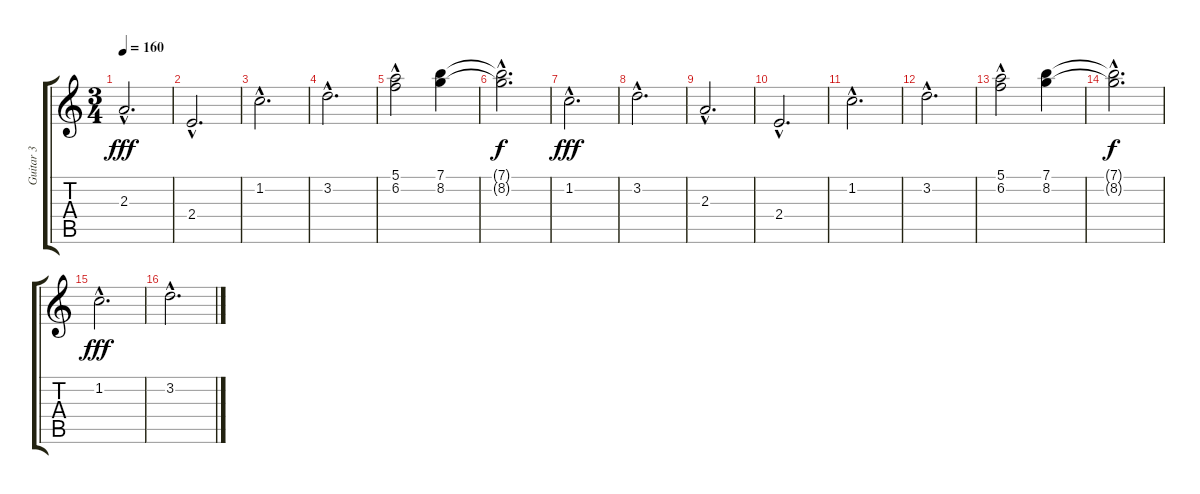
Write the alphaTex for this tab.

\track ("Guitar 3" "Guitar 3") {instrument overdrivenguitar}
\staff {score tabs}
\tuning (E4 B3 G3 D3 A2 E2) {hide}
\ts (3 4)
\tempo 160
\clef g2
\ks c
2.3{hac}.2{d dy fff} |
2.4{hac}.2{d} |
1.2{hac}.2{d} |
3.2{hac}.2{d} |
(5.1{hac} 6.2{hac}).2 (7.1 8.2).4 |
(7.1{hac t} 8.2{hac t}).2{d dy f} |
1.2{hac}.2{d dy fff} |
3.2{hac}.2{d} |
2.3{hac}.2{d} |
2.4{hac}.2{d} |
1.2{hac}.2{d} |
3.2{hac}.2{d} |
(5.1{hac} 6.2{hac}).2 (7.1 8.2).4 |
(7.1{hac t} 8.2{hac t}).2{d dy f} |
1.2{hac}.2{d dy fff} |
3.2{hac}.2{d}
